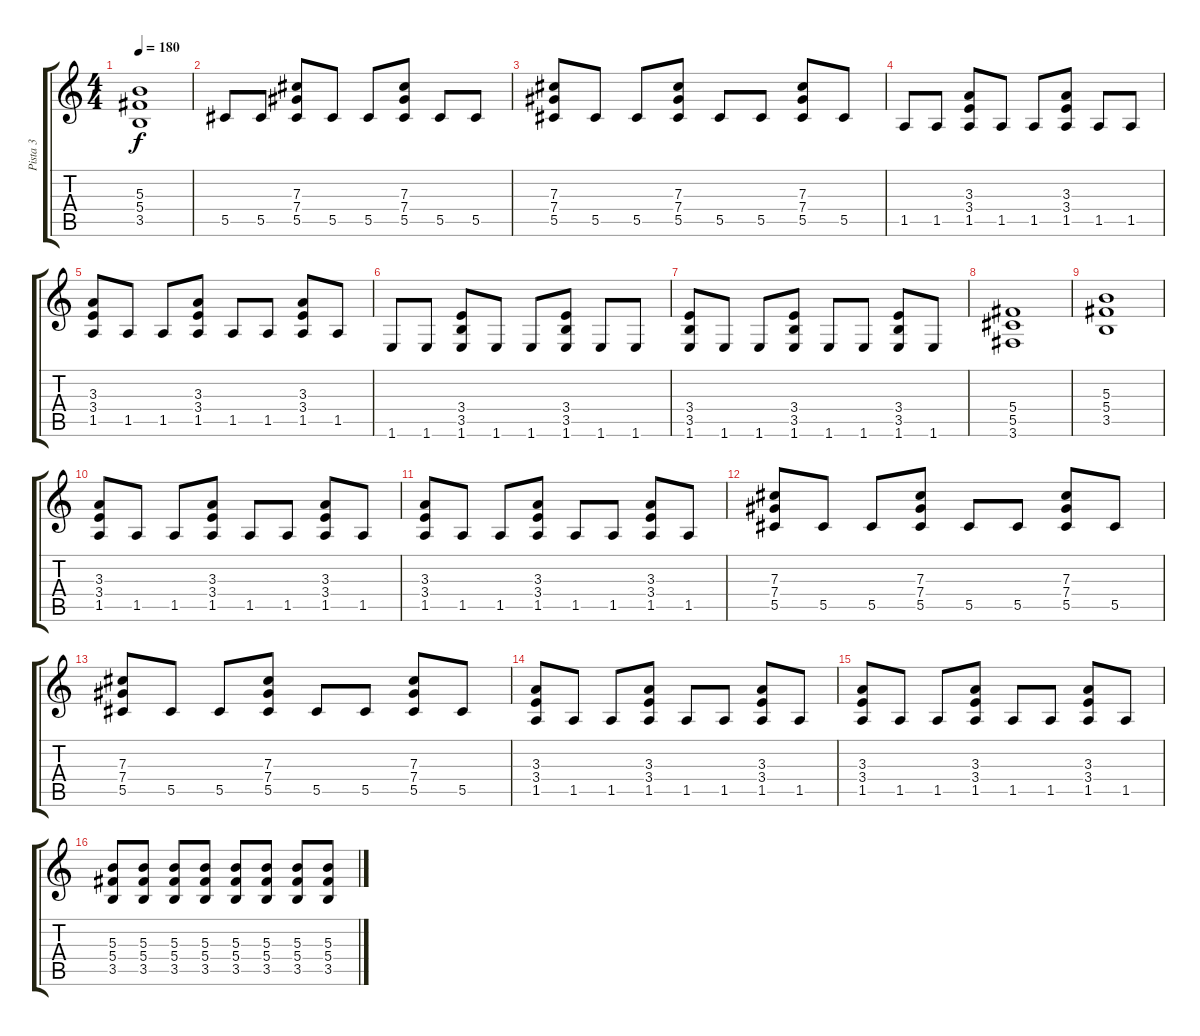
\track ("Pista 3" "Pista 3") {instrument distortionguitar}
\staff {score tabs}
\tuning (Eb4 Bb3 Gb3 Db3 Ab2 Eb2) {hide}
\ts (4 4)
\tempo 180
\clef g2
\ks c
(5.3 5.4 3.5).1{dy f} |
5.5.8 5.5.8 (7.3 7.4 5.5).8 5.5.8 5.5.8 (7.3 7.4 5.5).8 5.5.8 5.5.8 |
(7.3 7.4 5.5).8 5.5.8 5.5.8 (7.3 7.4 5.5).8 5.5.8 5.5.8 (7.3 7.4 5.5).8 5.5.8 |
1.5.8 1.5.8 (3.3 3.4 1.5).8 1.5.8 1.5.8 (3.3 3.4 1.5).8 1.5.8 1.5.8 |
(3.3 3.4 1.5).8 1.5.8 1.5.8 (3.3 3.4 1.5).8 1.5.8 1.5.8 (3.3 3.4 1.5).8 1.5.8 |
1.6.8 1.6.8 (3.4 3.5 1.6).8 1.6.8 1.6.8 (3.4 3.5 1.6).8 1.6.8 1.6.8 |
(3.4 3.5 1.6).8 1.6.8 1.6.8 (3.4 3.5 1.6).8 1.6.8 1.6.8 (3.4 3.5 1.6).8 1.6.8 |
(5.4 5.5 3.6).1 |
(5.3 5.4 3.5).1 |
(3.3 3.4 1.5).8 1.5.8 1.5.8 (3.3 3.4 1.5).8 1.5.8 1.5.8 (3.3 3.4 1.5).8 1.5.8 |
(3.3 3.4 1.5).8 1.5.8 1.5.8 (3.3 3.4 1.5).8 1.5.8 1.5.8 (3.3 3.4 1.5).8 1.5.8 |
(7.3 7.4 5.5).8 5.5.8 5.5.8 (7.3 7.4 5.5).8 5.5.8 5.5.8 (7.3 7.4 5.5).8 5.5.8 |
(7.3 7.4 5.5).8 5.5.8 5.5.8 (7.3 7.4 5.5).8 5.5.8 5.5.8 (7.3 7.4 5.5).8 5.5.8 |
(3.3 3.4 1.5).8 1.5.8 1.5.8 (3.3 3.4 1.5).8 1.5.8 1.5.8 (3.3 3.4 1.5).8 1.5.8 |
(3.3 3.4 1.5).8 1.5.8 1.5.8 (3.3 3.4 1.5).8 1.5.8 1.5.8 (3.3 3.4 1.5).8 1.5.8 |
(5.3 5.4 3.5).8 (5.3 5.4 3.5).8 (5.3 5.4 3.5).8 (5.3 5.4 3.5).8 (5.3 5.4 3.5).8 (5.3 5.4 3.5).8 (5.3 5.4 3.5).8 (5.3 5.4 3.5).8
